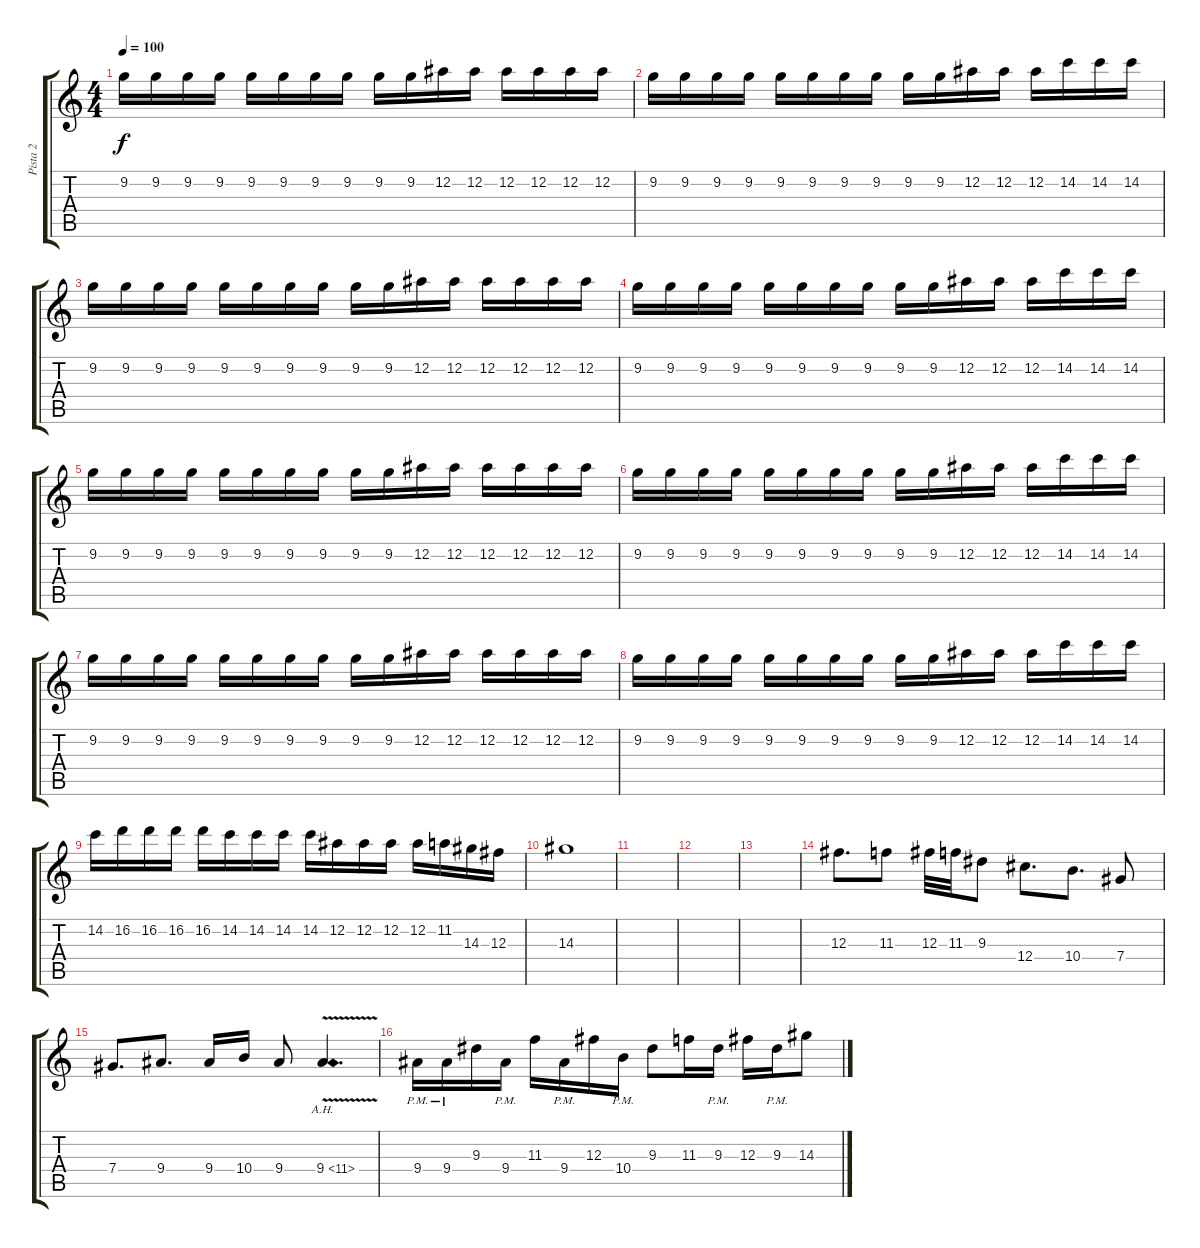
\track ("Pista 2" "Pista 2") {instrument distortionguitar}
\staff {score tabs}
\tuning (Eb4 Bb3 Gb3 Db3 Ab2 Eb2) {hide}
\ts (4 4)
\tempo 100
\clef g2
\ks c
9.2.16{dy f} 9.2.16 9.2.16 9.2.16 9.2.16 9.2.16 9.2.16 9.2.16 9.2.16 9.2.16 12.2.16 12.2.16 12.2.16 12.2.16 12.2.16 12.2.16 |
9.2.16 9.2.16 9.2.16 9.2.16 9.2.16 9.2.16 9.2.16 9.2.16 9.2.16 9.2.16 12.2.16 12.2.16 12.2.16 14.2.16 14.2.16 14.2.16 |
9.2.16 9.2.16 9.2.16 9.2.16 9.2.16 9.2.16 9.2.16 9.2.16 9.2.16 9.2.16 12.2.16 12.2.16 12.2.16 12.2.16 12.2.16 12.2.16 |
9.2.16 9.2.16 9.2.16 9.2.16 9.2.16 9.2.16 9.2.16 9.2.16 9.2.16 9.2.16 12.2.16 12.2.16 12.2.16 14.2.16 14.2.16 14.2.16 |
9.2.16 9.2.16 9.2.16 9.2.16 9.2.16 9.2.16 9.2.16 9.2.16 9.2.16 9.2.16 12.2.16 12.2.16 12.2.16 12.2.16 12.2.16 12.2.16 |
9.2.16 9.2.16 9.2.16 9.2.16 9.2.16 9.2.16 9.2.16 9.2.16 9.2.16 9.2.16 12.2.16 12.2.16 12.2.16 14.2.16 14.2.16 14.2.16 |
9.2.16 9.2.16 9.2.16 9.2.16 9.2.16 9.2.16 9.2.16 9.2.16 9.2.16 9.2.16 12.2.16 12.2.16 12.2.16 12.2.16 12.2.16 12.2.16 |
9.2.16 9.2.16 9.2.16 9.2.16 9.2.16 9.2.16 9.2.16 9.2.16 9.2.16 9.2.16 12.2.16 12.2.16 12.2.16 14.2.16 14.2.16 14.2.16 |
14.2.16 16.2.16 16.2.16 16.2.16 16.2.16 14.2.16 14.2.16 14.2.16 14.2.16 12.2.16 12.2.16 12.2.16 12.2.16 11.2.16 14.3.16 12.3.16 |
14.3.1 |
|
|
|
12.3.8{d} 11.3.8 12.3.32 11.3.32 9.3.8 12.4.8{d} 10.4.8{d} 7.4.8 |
7.4.8{d} 9.4.8{d} 9.4.16 10.4.16 9.4.8 9.4{ah 2 v}.4{d} |
9.4{pm}.16 9.4{pm}.16 9.3.16 9.4{pm}.16 11.3.16 9.4{pm}.16 12.3.16 10.4{pm}.16 9.3.8 11.3.16 9.3{pm}.16 12.3.16 9.3{pm}.16 14.3.8
